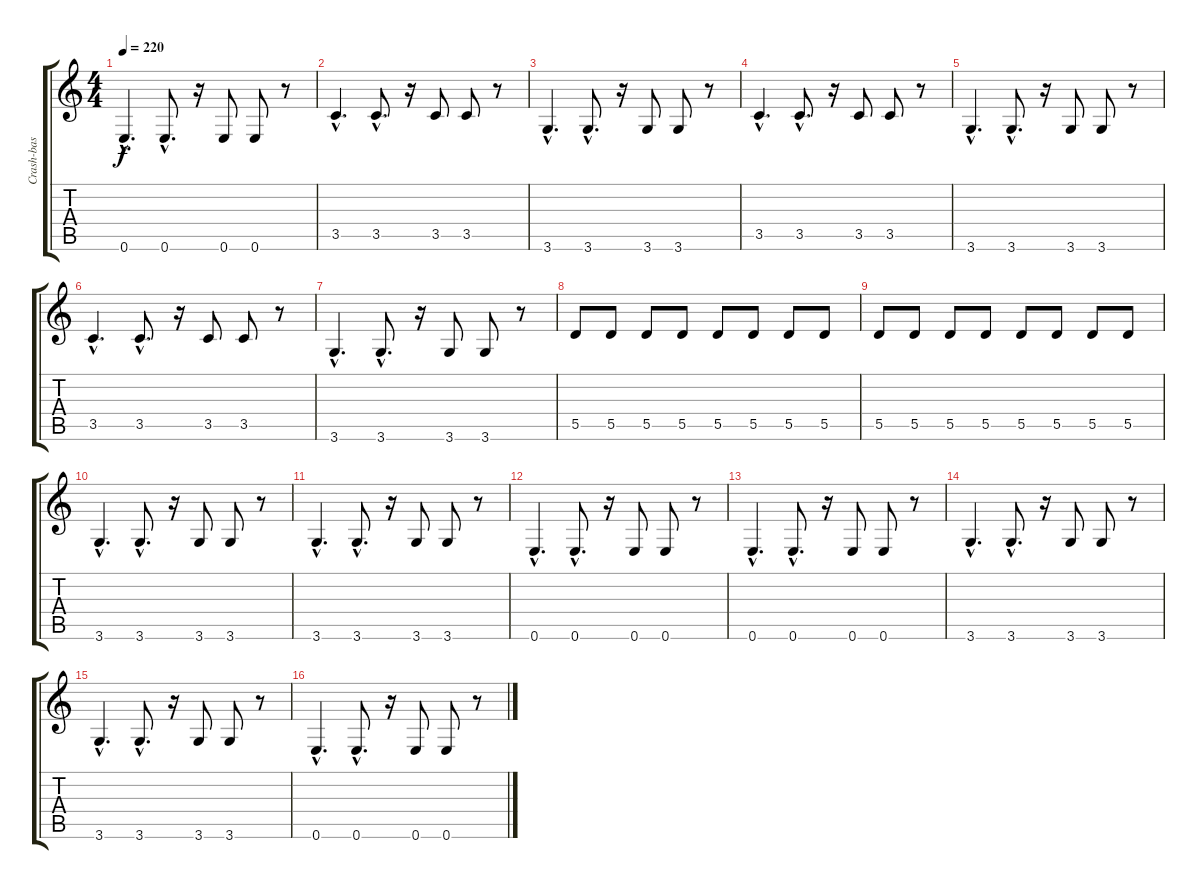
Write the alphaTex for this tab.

\track ("Crash-bas" "Crash-bas") {instrument electricbasspick}
\staff {score tabs}
\tuning (E4 B3 G3 D3 A2 E2) {hide}
\ts (4 4)
\tempo 220
\clef g2
\ks c
0.6{hac}.4{d dy f} 0.6{hac}.8{d} r.16 0.6.8 0.6.8 r.8 |
3.5{hac}.4{d} 3.5{hac}.8{d} r.16 3.5.8 3.5.8 r.8 |
3.6{hac}.4{d} 3.6{hac}.8{d} r.16 3.6.8 3.6.8 r.8 |
3.5{hac}.4{d} 3.5{hac}.8{d} r.16 3.5.8 3.5.8 r.8 |
3.6{hac}.4{d} 3.6{hac}.8{d} r.16 3.6.8 3.6.8 r.8 |
3.5{hac}.4{d} 3.5{hac}.8{d} r.16 3.5.8 3.5.8 r.8 |
3.6{hac}.4{d} 3.6{hac}.8{d} r.16 3.6.8 3.6.8 r.8 |
5.5.8 5.5.8 5.5.8 5.5.8 5.5.8 5.5.8 5.5.8 5.5.8 |
5.5.8 5.5.8 5.5.8 5.5.8 5.5.8 5.5.8 5.5.8 5.5.8 |
3.6{hac}.4{d} 3.6{hac}.8{d} r.16 3.6.8 3.6.8 r.8 |
3.6{hac}.4{d} 3.6{hac}.8{d} r.16 3.6.8 3.6.8 r.8 |
0.6{hac}.4{d} 0.6{hac}.8{d} r.16 0.6.8 0.6.8 r.8 |
0.6{hac}.4{d} 0.6{hac}.8{d} r.16 0.6.8 0.6.8 r.8 |
3.6{hac}.4{d} 3.6{hac}.8{d} r.16 3.6.8 3.6.8 r.8 |
3.6{hac}.4{d} 3.6{hac}.8{d} r.16 3.6.8 3.6.8 r.8 |
0.6{hac}.4{d} 0.6{hac}.8{d} r.16 0.6.8 0.6.8 r.8
